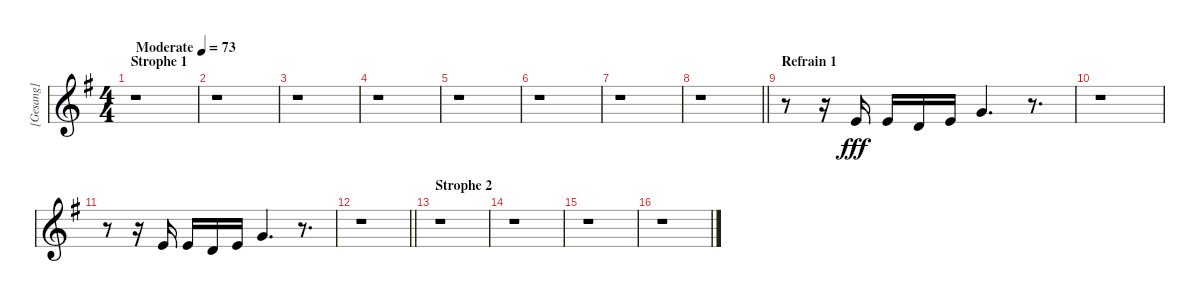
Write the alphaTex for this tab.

\track ("[Gesang]" "[Gesang]") {instrument altosax}
\staff {score}
\tuning (E4 B3 G3 D3 A2 E2) {hide}
\ts (4 4)
\section ("" "Strophe 1")
\tempo (73 "Moderate")
\clef g2
\ks eminor
r.1{dy fff instrument altosax} |
r.1 |
r.1 |
r.1 |
r.1 |
r.1 |
r.1 |
\barLineRight lightlight
r.1 |
\section ("" "Refrain 1")
r.8 r.16 5.2.16{balance 2} 5.2.16 3.2.16 5.2.16 3.1.4{d} r.8{d} |
r.1 |
r.8 r.16 5.2.16 5.2.16 3.2.16 5.2.16 3.1.4{d} r.8{d} |
\barLineRight lightlight
r.1 |
\section ("" "Strophe 2")
r.1 |
r.1 |
r.1 |
r.1
